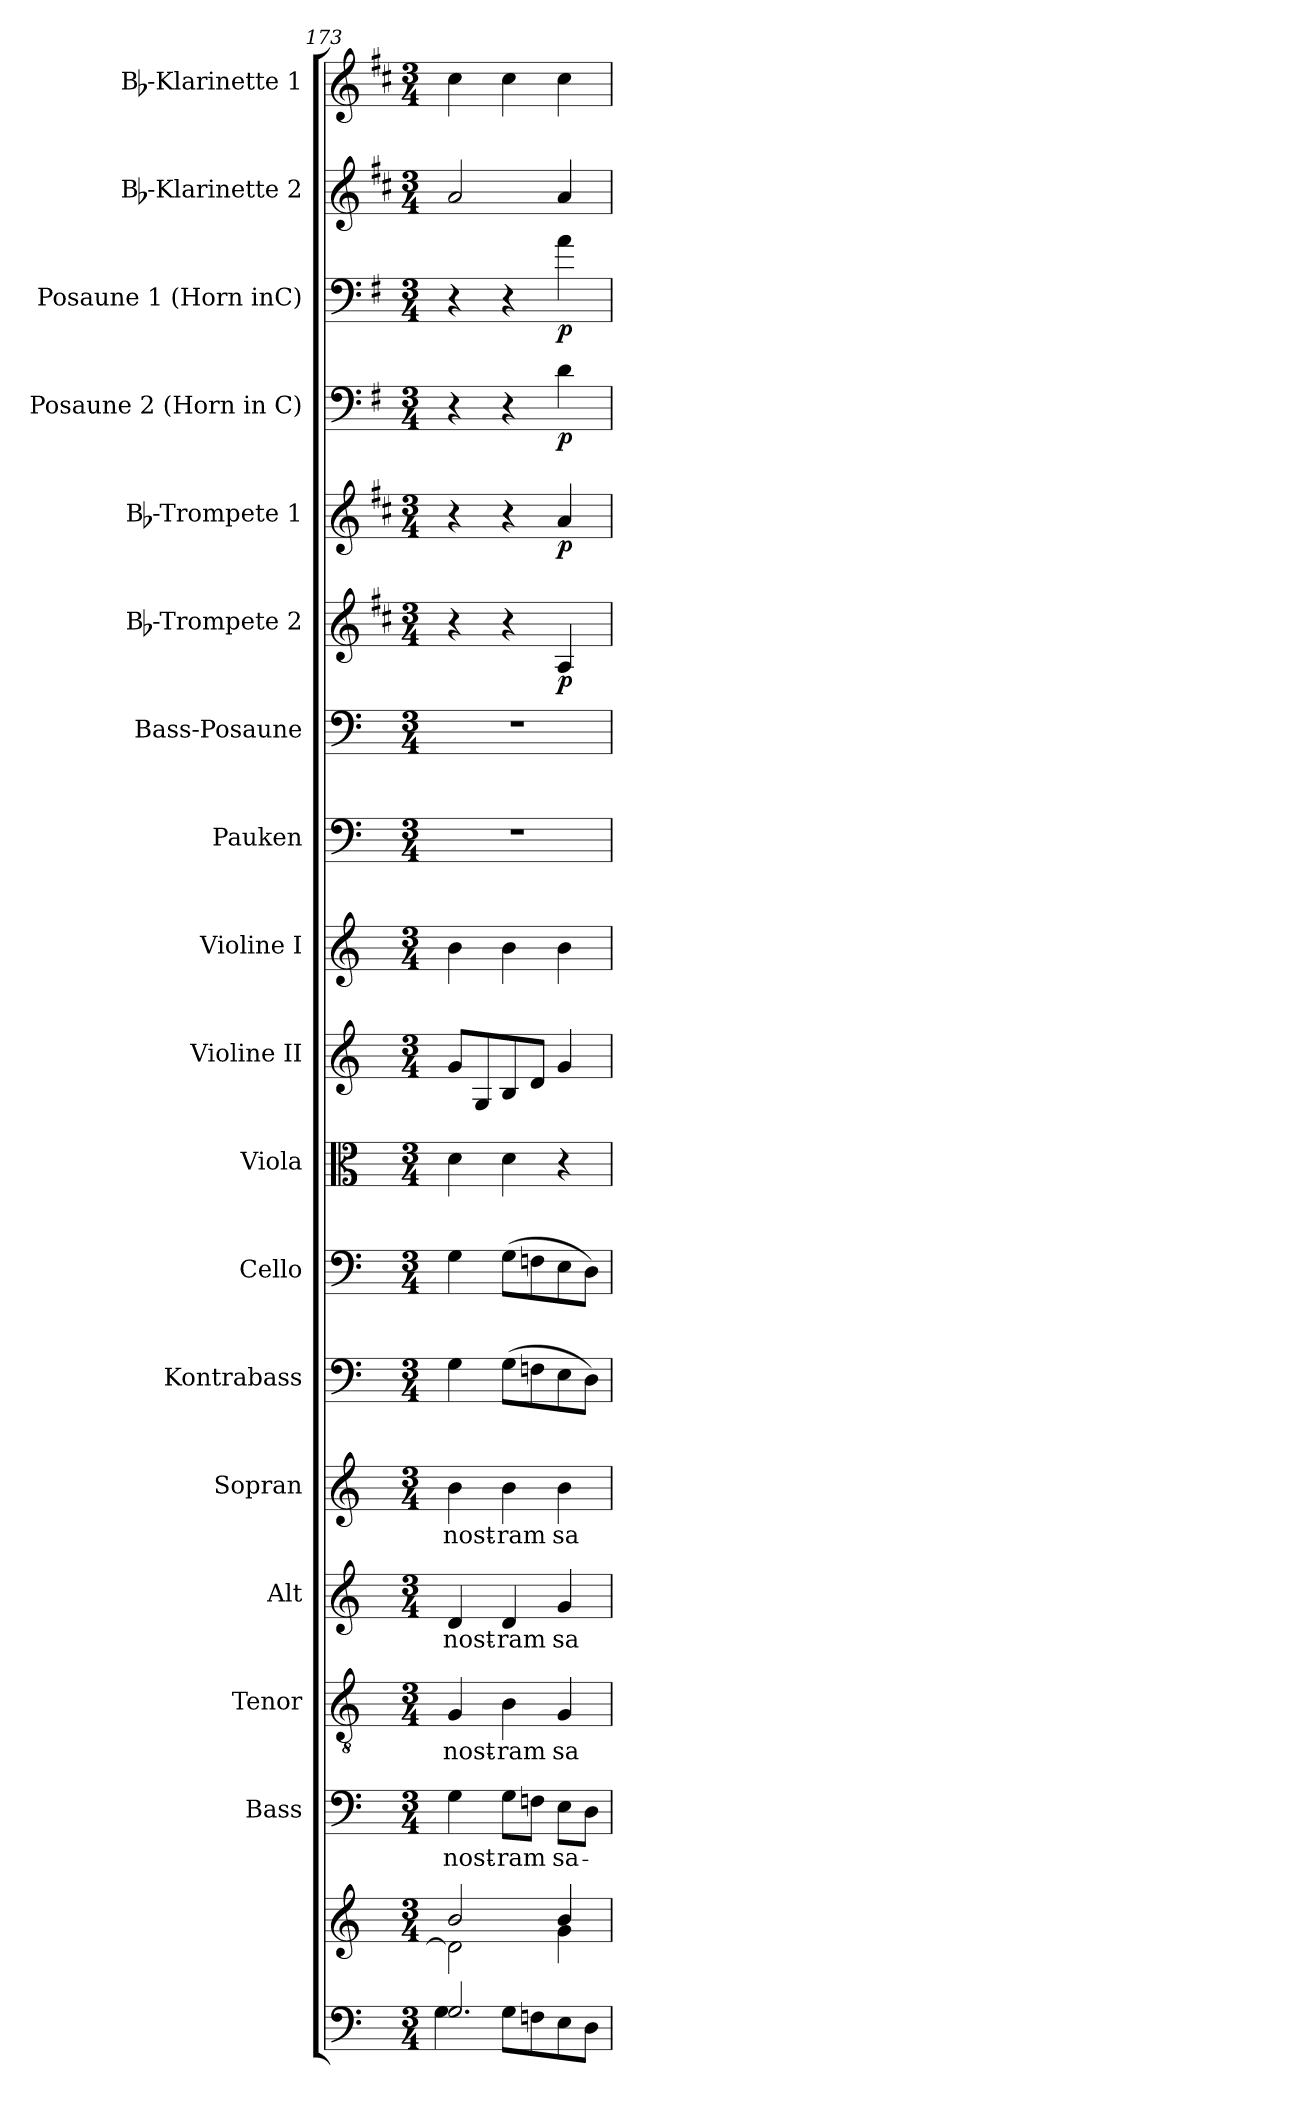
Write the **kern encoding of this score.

**kern	**kern	**kern	**text	**kern	**text	**kern	**text	**kern	**text	**kern	**kern	**kern	**kern	**kern	**kern	**kern	**kern	**dynam	**kern	**dynam	**kern	**dynam	**kern	**dynam	**kern	**kern
*part18	*part18	*part17	*part17	*part16	*part16	*part15	*part15	*part14	*part14	*part13	*part12	*part11	*part10	*part9	*part8	*part7	*part6	*part6	*part5	*part5	*part4	*part4	*part3	*part3	*part2	*part1
*staff19	*staff18	*staff17	*staff17	*staff16	*staff16	*staff15	*staff15	*staff14	*staff14	*staff13	*staff12	*staff11	*staff10	*staff9	*staff8	*staff7	*staff6	*staff6	*staff5	*staff5	*staff4	*staff4	*staff3	*staff3	*staff2	*staff1
*	*	*I"Bass	*	*I"Tenor	*	*I"Alt	*	*I"Sopran	*	*I"Kontrabass	*I"Cello	*I"Viola	*I"Violine II	*I"Violine I	*I"Pauken	*I"Bass-Posaune	*I"Bb-Trompete 2	*	*I"Bb-Trompete 1	*	*I"Posaune 2 (Horn in C)	*	*I"Posaune 1 (Horn inC)	*	*I"Bb-Klarinette 2	*I"Bb-Klarinette 1
*	*	*I'B.	*	*I'T.	*	*I'A.	*	*I'S.	*	*I'Kb.	*	*I'Vla.	*I'Vl. II	*I'Vl. I	*I'Pk.	*I'B-Pos.	*I'Bb Trp. 2	*	*I'Bb Trp. 1	*	*I'Pos. 2	*	*I'Pos. 1	*	*I'Bb Kl. 2	*I'Bb Kl. 1
!!LO:PB:g=z
*clefF4	*clefG2	*clefF4	*	*clefGv2	*	*clefG2	*	*clefG2	*	*clefF4	*clefF4	*clefC3	*clefG2	*clefG2	*clefF4	*clefF4	*clefG2	*	*clefG2	*	*clefF4	*	*clefF4	*	*clefG2	*clefG2
*	*	*	*	*	*	*	*	*	*	*ITrd7c12	*	*	*	*	*	*	*ITrd1c2	*	*ITrd1c2	*	*ITrd4c7	*	*ITrd4c7	*	*ITrd1c2	*ITrd1c2
*k[]	*k[]	*k[]	*	*k[]	*	*k[]	*	*k[]	*	*k[]	*k[]	*k[]	*k[]	*k[]	*k[]	*k[]	*k[]	*	*k[]	*	*k[]	*	*k[]	*	*k[]	*k[]
*C:	*C:	*C:	*	*C:	*	*C:	*	*C:	*	*C:	*C:	*C:	*C:	*C:	*C:	*C:	*C:	*	*C:	*	*C:	*	*C:	*	*C:	*C:
*M3/4	*M3/4	*M3/4	*	*M3/4	*	*M3/4	*	*M3/4	*	*M3/4	*M3/4	*M3/4	*M3/4	*M3/4	*M3/4	*M3/4	*M3/4	*	*M3/4	*	*M3/4	*	*M3/4	*	*M3/4	*M3/4
=173	=173	=173	=173	=173	=173	=173	=173	=173	=173	=173	=173	=173	=173	=173	=173	=173	=173	=173	=173	=173	=173	=173	=173	=173	=173	=173
*^	*^	*	*	*	*	*	*	*	*	*	*	*	*	*	*	*	*	*	*	*	*	*	*	*	*	*
!	!	!	!	!	!LO:LY:b	!	!LO:LY:b	!	!LO:LY:b	!	!LO:LY:b	!	!	!	!	!	!	!	!	!	!	!	!	!	!	!	!	!
2.G/	4G\	2b/	2d\]	4G\	nost-	4G/	nost-	4d/	nost-	4b\	nost-	4GG\	4G\	4d\	8g/L	4b\	2.r	2.r	4r	.	4r	.	4r	.	4r	.	2g/	4b\
.	.	.	.	.	.	.	.	.	.	.	.	.	.	.	8G/	.	.	.	.	.	.	.	.	.	.	.	.	.
!	!	!	!	!	!LO:LY:b	!	!LO:LY:b	!	!LO:LY:b	!	!LO:LY:b	!	!	!	!	!	!	!	!	!	!	!	!	!	!	!	!	!
.	8G\L	.	.	8G\L	-ram	4B\	-ram	4d/	-ram	4b\	-ram	(>8GG\L	(>8G\L	4d\	8B/	4b\	.	.	4r	.	4r	.	4r	.	4r	.	.	4b\
.	8Fn\	.	.	8Fn\J	.	.	.	.	.	.	.	8FFn\	8Fn\	.	8d/J	.	.	.	.	.	.	.	.	.	.	.	.	.
!	!	!	!	!	!LO:LY:b	!	!LO:LY:b	!	!LO:LY:b	!	!LO:LY:b	!	!	!	!	!	!	!	!	!LO:DY:b	!	!LO:DY:b	!	!LO:DY:b	!	!LO:DY:b	!	!
.	8E\	4b/	4g\	8E\L	sa-	4G/	sa-	4g/	sa-	4b\	sa-	8EE\	8E\	4r	4g/	4b\	.	.	4G/	p	4g/	p	4G\	p	4d\	p	4g/	4b\
.	8D\J	.	.	8D\J	.	.	.	.	.	.	.	8DD\J)	8D\J)	.	.	.	.	.	.	.	.	.	.	.	.	.	.	.
*v	*v	*	*	*	*	*	*	*	*	*	*	*	*	*	*	*	*	*	*	*	*	*	*	*	*	*	*	*
*	*v	*v	*	*	*	*	*	*	*	*	*	*	*	*	*	*	*	*	*	*	*	*	*	*	*	*	*
=	=	=	=	=	=	=	=	=	=	=	=	=	=	=	=	=	=	=	=	=	=	=	=	=	=	=
*-	*-	*-	*-	*-	*-	*-	*-	*-	*-	*-	*-	*-	*-	*-	*-	*-	*-	*-	*-	*-	*-	*-	*-	*-	*-	*-
